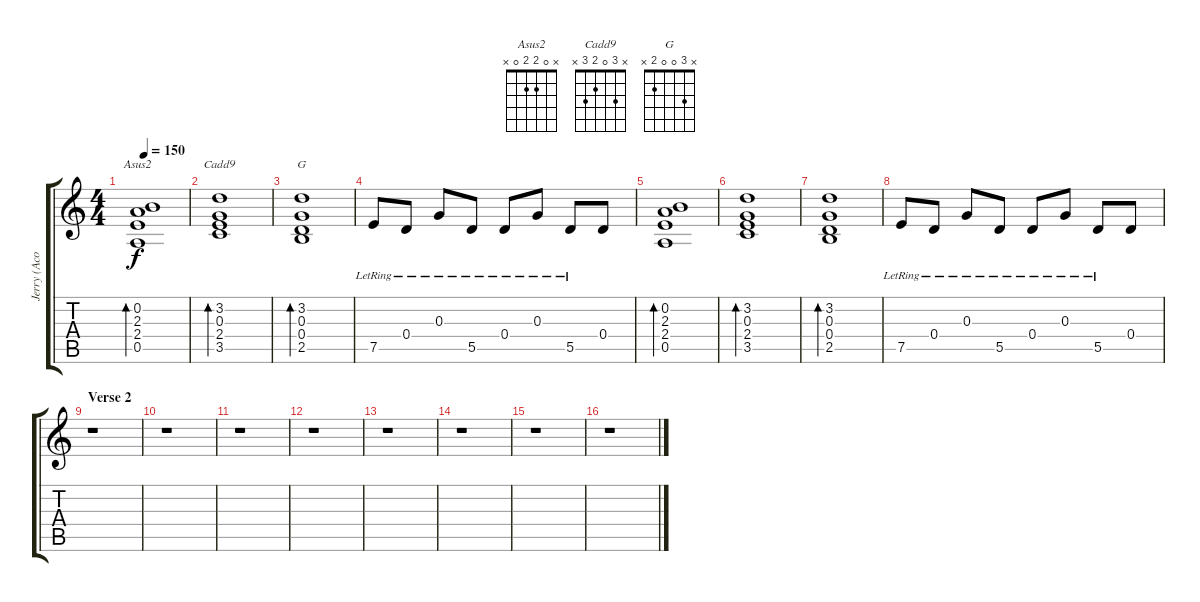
\track ("Jerry (Acoustic)" "Jerry (Aco") {instrument acousticguitarsteel}
\staff {score tabs}
\tuning (E4 B3 G3 D3 A2 E2) {hide}
\chord ("Asus2" x 0 2 2 0 x)
\chord ("Cadd9" x 3 0 2 3 x)
\chord ("G" x 3 0 0 2 x)
\ts (4 4)
\tempo 150
\clef g2
\ks c
(0.2 2.3 2.4 0.5).1{bd 60 ch "Asus2" dy f} |
(3.2 0.3 2.4 3.5).1{bd 60 ch "Cadd9"} |
(3.2 0.3 0.4 2.5).1{bd 60 ch "G"} |
7.5{lr}.8 0.4{lr}.8 0.3{lr}.8 5.5{lr}.8 0.4{lr}.8 0.3{lr}.8 5.5{lr}.8 0.4.8 |
(0.2 2.3 2.4 0.5).1{bd 60} |
(3.2 0.3 2.4 3.5).1{bd 60} |
(3.2 0.3 0.4 2.5).1{bd 60} |
7.5{lr}.8 0.4{lr}.8 0.3{lr}.8 5.5{lr}.8 0.4{lr}.8 0.3{lr}.8 5.5{lr}.8 0.4.8 |
\section ("" "Verse 2")
r.1 |
r.1 |
r.1 |
r.1 |
r.1 |
r.1 |
r.1 |
r.1
